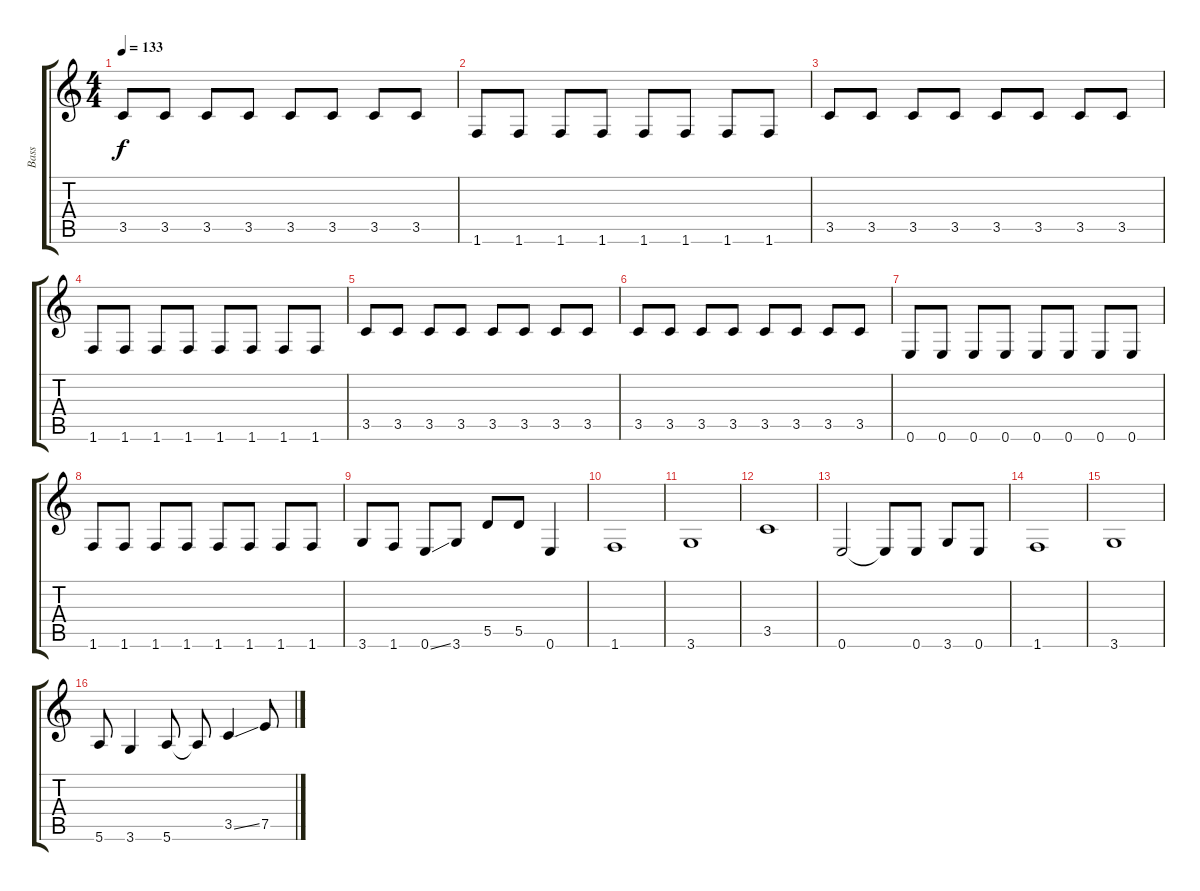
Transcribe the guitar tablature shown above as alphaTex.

\track ("Bass" "Bass") {instrument electricbasspick}
\staff {score tabs}
\tuning (E4 B3 G3 D3 A2 E2) {hide}
\ts (4 4)
\tempo 133
\clef g2
\ks c
3.5.8{dy f} 3.5.8 3.5.8 3.5.8 3.5.8 3.5.8 3.5.8 3.5.8 |
1.6.8 1.6.8 1.6.8 1.6.8 1.6.8 1.6.8 1.6.8 1.6.8 |
3.5.8 3.5.8 3.5.8 3.5.8 3.5.8 3.5.8 3.5.8 3.5.8 |
1.6.8 1.6.8 1.6.8 1.6.8 1.6.8 1.6.8 1.6.8 1.6.8 |
3.5.8 3.5.8 3.5.8 3.5.8 3.5.8 3.5.8 3.5.8 3.5.8 |
3.5.8 3.5.8 3.5.8 3.5.8 3.5.8 3.5.8 3.5.8 3.5.8 |
0.6.8 0.6.8 0.6.8 0.6.8 0.6.8 0.6.8 0.6.8 0.6.8 |
1.6.8 1.6.8 1.6.8 1.6.8 1.6.8 1.6.8 1.6.8 1.6.8 |
3.6.8 1.6.8 0.6{ss}.8 3.6.8 5.5.8 5.5.8 0.6.4 |
1.6.1 |
3.6.1 |
3.5.1 |
0.6.2 0.6{t}.8 0.6.8 3.6.8 0.6.8 |
1.6.1 |
3.6.1 |
5.6.8 3.6.4 5.6.8 5.6{t}.8 3.5{ss}.4 7.5.8
